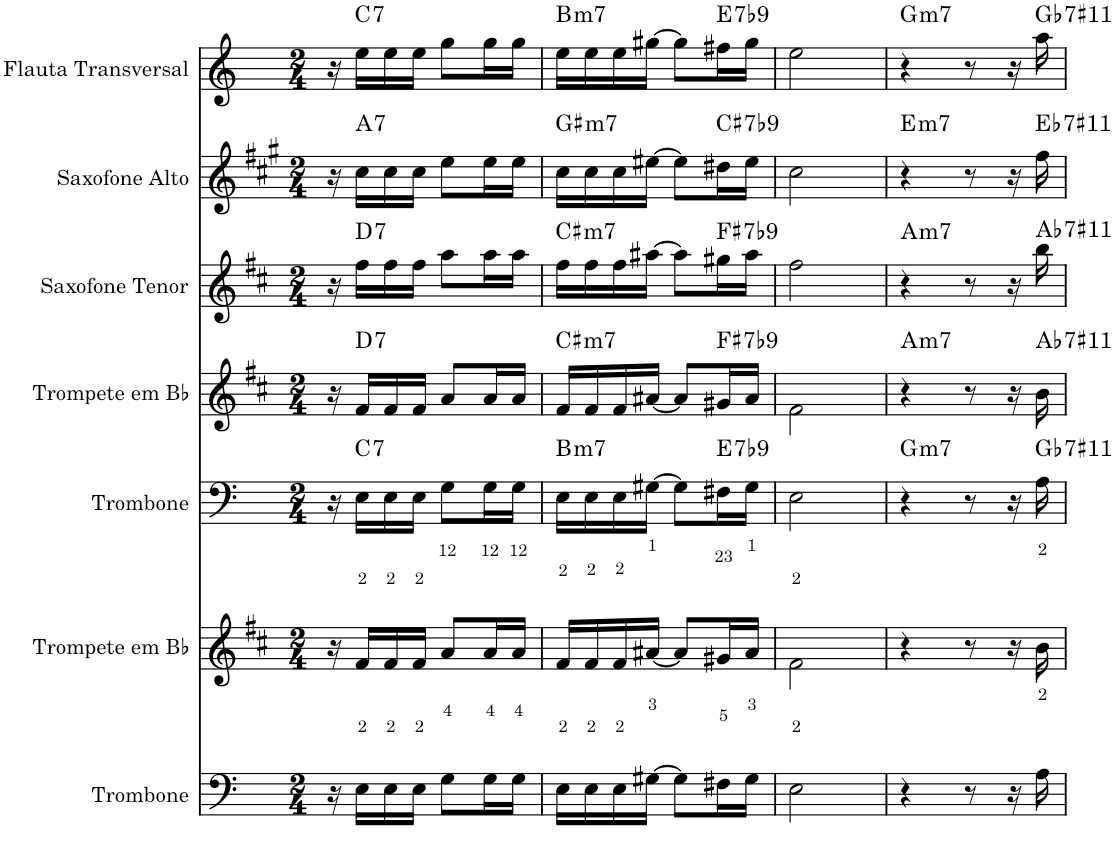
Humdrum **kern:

**kern	**kern	**kern	**harte	**kern	**harte	**kern	**harte	**kern	**harte	**kern	**harte
*part7	*part6	*part5	*part5	*part4	*part4	*part3	*part3	*part2	*part2	*part1	*part1
*staff7	*staff6	*staff5	*	*staff4	*	*staff3	*	*staff2	*	*staff1	*
*I"Trombone	*I"Trompete em Bb	*I"Trombone	*	*I"Trompete em Bb	*	*I"Saxofone Tenor	*	*I"Saxofone Alto	*	*I"Flauta Transversal	*
*I'Tbn.	*I'Tpt. em Bb	*I'Tbn.	*	*I'Tpt. em Bb	*	*I'Sax. Tn.	*	*	*	*I'Fl.	*
*clefF4	*clefG2	*clefF4	*	*clefG2	*	*clefG2	*	*clefG2	*	*clefG2	*
*	*Trd1c2	*	*	*Trd1c2	*	*Trd8c14	*	*Trd5c9	*	*	*
*k[]	*k[f#c#]	*k[]	*	*k[f#c#]	*	*k[f#c#]	*	*k[f#c#g#]	*	*k[]	*
*M2/4	*M2/4	*M2/4	*	*M2/4	*	*M2/4	*	*M2/4	*	*M2/4	*
=1	=1	=1	=1	=1	=1	=1	=1	=1	=1	=1	=1
16r	16r	16r	.	16r	.	16r	.	16r	.	16r	.
!	!	!	!LO:H:kt=7	!	!LO:H:kt=7	!	!LO:H:kt=7	!	!LO:H:kt=7	!	!LO:H:kt=7
16E\LL	16f#/LL	16E\LL	C:7	16f#/LL	D:7	16ff#\LL	D:7	16cc#\LL	A:7	16ee\LL	C:7
16E\	16f#/	16E\	.	16f#/	.	16ff#\	.	16cc#\	.	16ee\	.
16E\JJ	16f#/JJ	16E\JJ	.	16f#/JJ	.	16ff#\JJ	.	16cc#\JJ	.	16ee\JJ	.
8G\L	8a/L	8G\L	.	8a/L	.	8aa\L	.	8ee\L	.	8gg\L	.
16G\L	16a/L	16G\L	.	16a/L	.	16aa\L	.	16ee\L	.	16gg\L	.
16G\JJ	16a/JJ	16G\JJ	.	16a/JJ	.	16aa\JJ	.	16ee\JJ	.	16gg\JJ	.
=2	=2	=2	=2	=2	=2	=2	=2	=2	=2	=2	=2
!	!	!	!LO:H:kt=m7	!	!LO:H:kt=m7	!	!LO:H:kt=m7	!	!LO:H:kt=m7	!	!LO:H:kt=m7
16E\LL	16f#/LL	16E\LL	B:min7	16f#/LL	C#:min7	16ff#\LL	C#:min7	16cc#\LL	G#:min7	16ee\LL	B:min7
16E\	16f#/	16E\	.	16f#/	.	16ff#\	.	16cc#\	.	16ee\	.
16E\	16f#/	16E\	.	16f#/	.	16ff#\	.	16cc#\	.	16ee\	.
[16G#X\JJ	[16a#X/JJ	[16G#X\JJ	.	[16a#X/JJ	.	[16aa#X\JJ	.	[16ee#X\JJ	.	[16gg#X\JJ	.
8G#\L]	8a#/L]	8G#\L]	.	8a#/L]	.	8aa#\L]	.	8ee#\L]	.	8gg#\L]	.
!	!	!	!LO:H:kt=7	!	!LO:H:kt=7	!	!LO:H:kt=7	!	!LO:H:kt=7	!	!LO:H:kt=7
16F#X\L	16g#X/L	16F#X\L	E:7(b9)	16g#X/L	F#:7(b9)	16gg#X\L	F#:7(b9)	16dd#X\L	C#:7(b9)	16ff#X\L	E:7(b9)
16G#\JJ	16a#/JJ	16G#\JJ	.	16a#/JJ	.	16aa#\JJ	.	16ee#\JJ	.	16gg#\JJ	.
=3	=3	=3	=3	=3	=3	=3	=3	=3	=3	=3	=3
2E\	2f#\	2E\	.	2f#\	.	2ff#\	.	2cc#\	.	2ee\	.
=4	=4	=4	=4	=4	=4	=4	=4	=4	=4	=4	=4
!	!	!	!LO:H:kt=m7	!	!LO:H:kt=m7	!	!LO:H:kt=m7	!	!LO:H:kt=m7	!	!LO:H:kt=m7
4r	4r	4r	G:min7	4r	A:min7	4r	A:min7	4r	E:min7	4r	G:min7
8r	8r	8r	.	8r	.	8r	.	8r	.	8r	.
16r	16r	16r	.	16r	.	16r	.	16r	.	16r	.
!	!	!	!LO:H:kt=7	!	!LO:H:kt=7	!	!LO:H:kt=7	!	!LO:H:kt=7	!	!LO:H:kt=7
16A\	16b\	16A\	Gb:7(#11)	16b\	Ab:7(#11)	16bb\	Ab:7(#11)	16ff#\	Eb:7(#11)	16aa\	Gb:7(#11)
=	=	=	=	=	=	=	=	=	=	=	=
*-	*-	*-	*-	*-	*-	*-	*-	*-	*-	*-	*-
